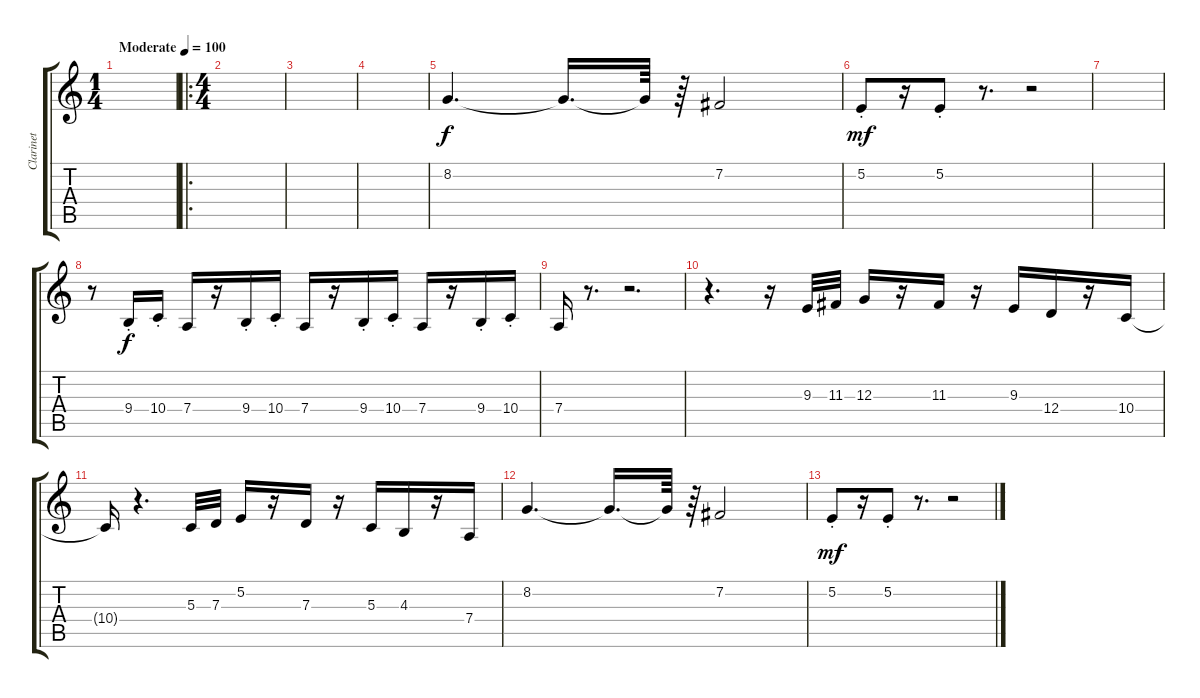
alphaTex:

\track ("Clarinet" "Clarinet") {instrument clarinet}
\staff {score tabs}
\tuning (E4 B3 G3 D3 A2 E2) {hide}
\ts (1 4)
\tempo (100 "Moderate")
\clef g2
\ks c
|
\ro
\ts (4 4)
|
|
|
8.2.4{d volume 5} 8.2{t}.16{d} 8.2{t}.64 r.64{volume 9} 7.2.2{volume 5} |
5.2{st}.8{dy mf volume 9} r.16 5.2{st}.8 r.8{d} r.2 |
|
r.8 9.4{st}.16{dy f} 10.4{st}.16 7.4.16 r.16 9.4{st}.16 10.4{st}.16 7.4.16 r.16 9.4{st}.16 10.4{st}.16 7.4.16 r.16 9.4{st}.16 10.4{st}.16 |
7.4.16 r.8{d} r.2{d} |
r.4{d} r.16 9.3.32 11.3.32 12.3.16 r.16 11.3.16 r.16 9.3.16 12.4.16 r.16 10.4.16 |
10.4{t}.16 r.4{d} 5.3.32 7.3.32 5.2.16 r.16 7.3.16 r.16 5.3.16 4.3.16 r.16 7.4.16 |
8.2.4{d volume 5} 8.2{t}.16{d} 8.2{t}.64 r.64{volume 9} 7.2.2{volume 5} |
5.2{st}.8{dy mf volume 9} r.16 5.2{st}.8 r.8{d} r.2
